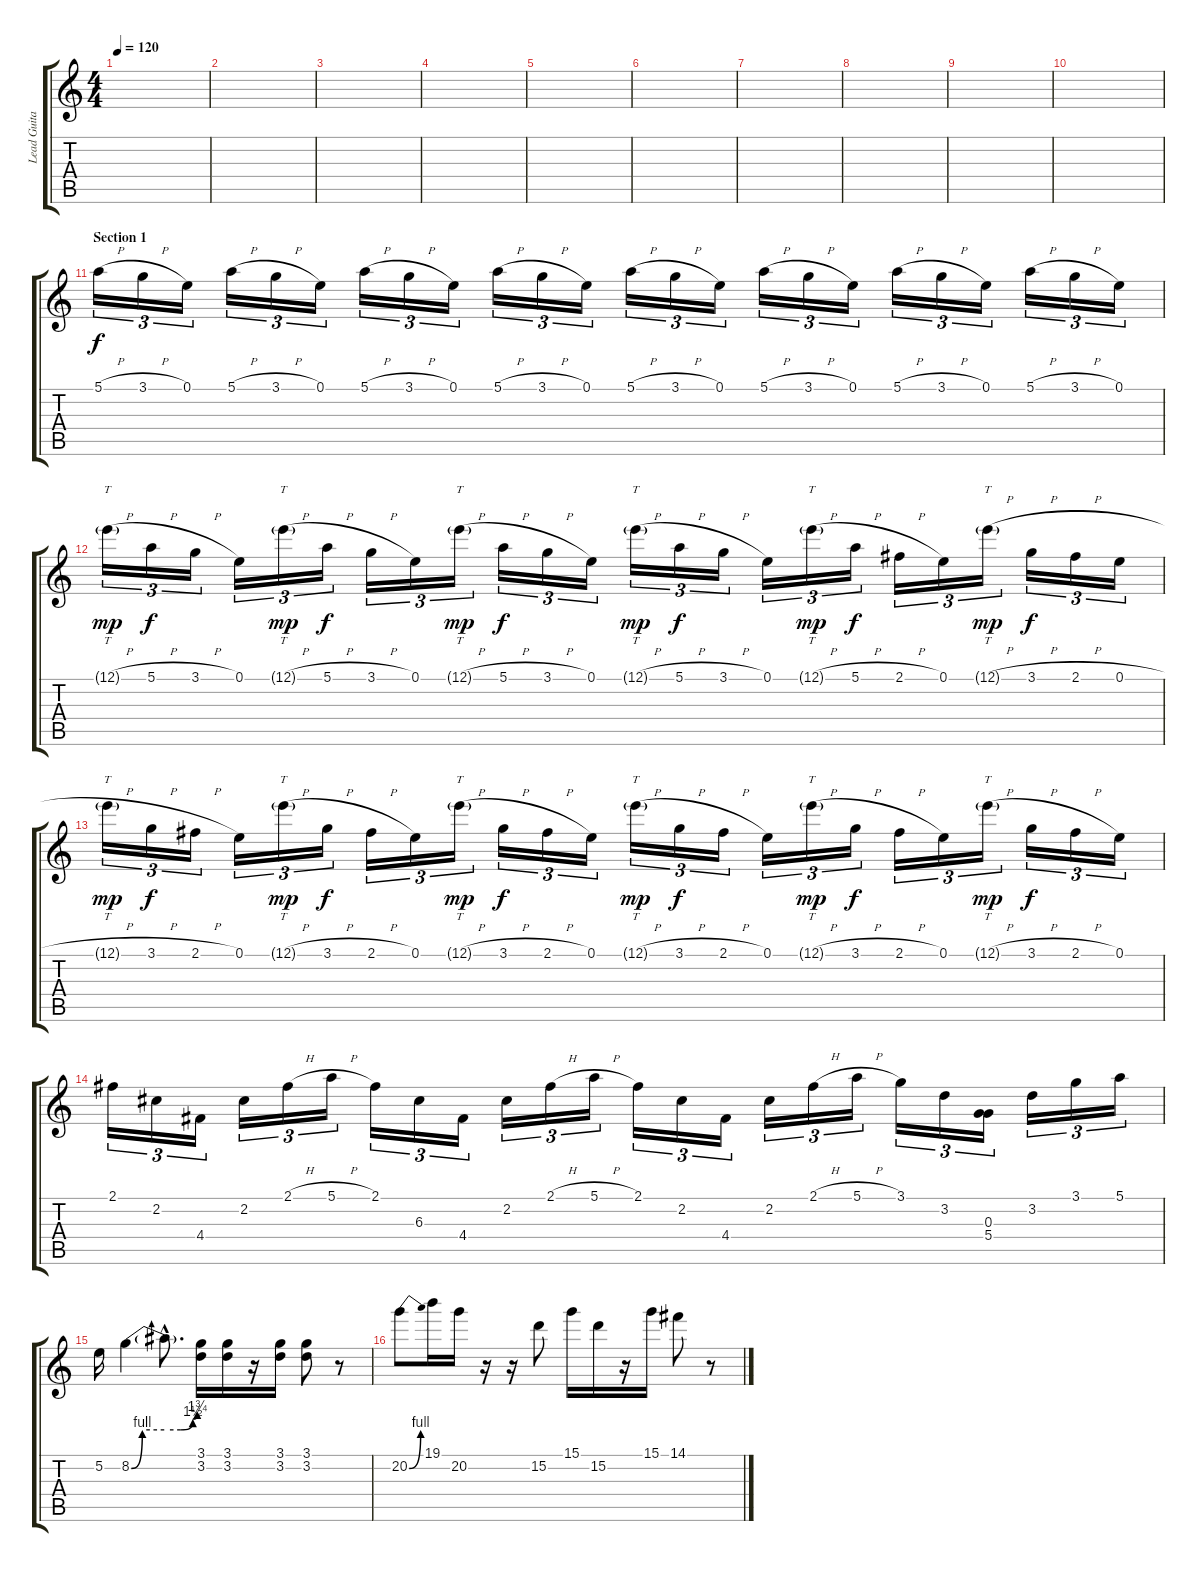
\track ("Lead Guitar" "Lead Guita") {instrument distortionguitar}
\staff {score tabs}
\tuning (E4 B3 G3 D3 A2 E2) {hide}
\ts (4 4)
\tempo 120
\clef g2
\ks c
|
|
|
|
|
|
|
|
|
|
\section ("" "Section 1")
5.1{h}.16{tu (3 2) volume 16} 3.1{h}.16{tu (3 2)} 0.1.16{tu (3 2)} 5.1{h}.16{tu (3 2)} 3.1{h}.16{tu (3 2)} 0.1.16{tu (3 2)} 5.1{h}.16{tu (3 2)} 3.1{h}.16{tu (3 2)} 0.1.16{tu (3 2)} 5.1{h}.16{tu (3 2)} 3.1{h}.16{tu (3 2)} 0.1.16{tu (3 2)} 5.1{h}.16{tu (3 2)} 3.1{h}.16{tu (3 2)} 0.1.16{tu (3 2)} 5.1{h}.16{tu (3 2)} 3.1{h}.16{tu (3 2)} 0.1.16{tu (3 2)} 5.1{h}.16{tu (3 2)} 3.1{h}.16{tu (3 2)} 0.1.16{tu (3 2)} 5.1{h}.16{tu (3 2)} 3.1{h}.16{tu (3 2)} 0.1.16{tu (3 2)} |
12.1{h g}.16{tt tu (3 2) dy mp} 5.1{h}.16{tu (3 2) dy f} 3.1{h}.16{tu (3 2)} 0.1.16{tu (3 2)} 12.1{h g}.16{tt tu (3 2) dy mp} 5.1{h}.16{tu (3 2) dy f} 3.1{h}.16{tu (3 2)} 0.1.16{tu (3 2)} 12.1{h g}.16{tt tu (3 2) dy mp} 5.1{h}.16{tu (3 2) dy f} 3.1{h}.16{tu (3 2)} 0.1.16{tu (3 2)} 12.1{h g}.16{tt tu (3 2) dy mp} 5.1{h}.16{tu (3 2) dy f} 3.1{h}.16{tu (3 2)} 0.1.16{tu (3 2)} 12.1{h g}.16{tt tu (3 2) dy mp} 5.1{h}.16{tu (3 2) dy f} 2.1{h}.16{tu (3 2)} 0.1.16{tu (3 2)} 12.1{h g}.16{tt tu (3 2) dy mp} 3.1{h}.16{tu (3 2) dy f} 2.1{h}.16{tu (3 2)} 0.1{h}.16{tu (3 2)} |
12.1{h g}.16{tt tu (3 2) dy mp} 3.1{h}.16{tu (3 2) dy f} 2.1{h}.16{tu (3 2)} 0.1.16{tu (3 2)} 12.1{h g}.16{tt tu (3 2) dy mp} 3.1{h}.16{tu (3 2) dy f} 2.1{h}.16{tu (3 2)} 0.1.16{tu (3 2)} 12.1{h g}.16{tt tu (3 2) dy mp} 3.1{h}.16{tu (3 2) dy f} 2.1{h}.16{tu (3 2)} 0.1.16{tu (3 2)} 12.1{h g}.16{tt tu (3 2) dy mp} 3.1{h}.16{tu (3 2) dy f} 2.1{h}.16{tu (3 2)} 0.1.16{tu (3 2)} 12.1{h g}.16{tt tu (3 2) dy mp} 3.1{h}.16{tu (3 2) dy f} 2.1{h}.16{tu (3 2)} 0.1.16{tu (3 2)} 12.1{h g}.16{tt tu (3 2) dy mp} 3.1{h}.16{tu (3 2) dy f} 2.1{h}.16{tu (3 2)} 0.1.16{tu (3 2)} |
2.1.16{tu (3 2)} 2.2.16{tu (3 2)} 4.4.16{tu (3 2)} 2.2.16{tu (3 2)} 2.1{h}.16{tu (3 2)} 5.1{h}.16{tu (3 2)} 2.1.16{tu (3 2)} 6.3.16{tu (3 2)} 4.4.16{tu (3 2)} 2.2.16{tu (3 2)} 2.1{h}.16{tu (3 2)} 5.1{h}.16{tu (3 2)} 2.1.16{tu (3 2)} 2.2.16{tu (3 2)} 4.4.16{tu (3 2)} 2.2.16{tu (3 2)} 2.1{h}.16{tu (3 2)} 5.1{h}.16{tu (3 2)} 3.1.16{tu (3 2)} 3.2.16{tu (3 2)} (0.3 5.4).16{tu (3 2)} 3.2.16{tu (3 2)} 3.1.16{tu (3 2)} 5.1.16{tu (3 2)} |
5.2.16 8.2{be (custom 0 0 10 4 30 4 45 4 56 6 60 7)}.4{instrument guitarharmonics} 8.2{hac t}.8{d} (3.1 3.2).16{instrument distortionguitar} (3.1 3.2).16 r.16 (3.1 3.2).16 (3.1 3.2).8 r.8 |
20.2{be (bend 0 0 60 4)}.8 19.1.16 20.2.16 r.16 r.16 15.2.8 15.1.16 15.2.16 r.16 15.1.16 14.1.8 r.8
